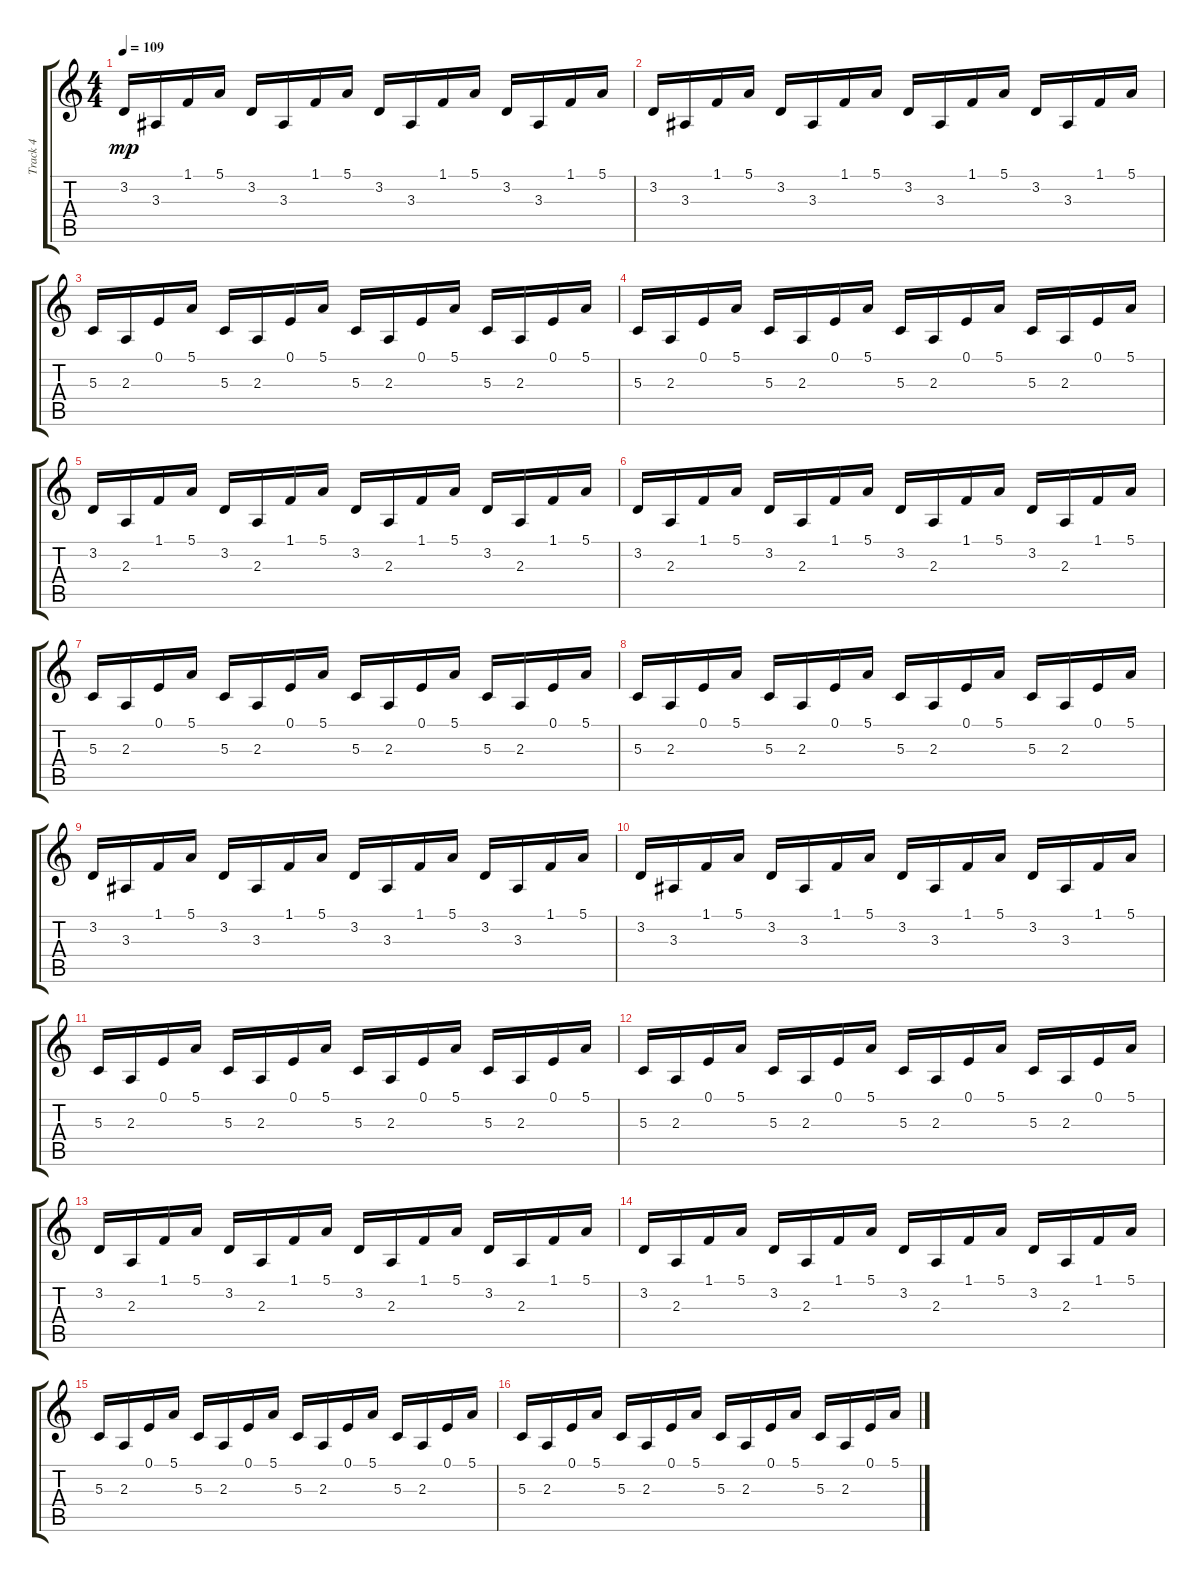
\track ("Track 4" "Track 4") {instrument electricpiano1}
\staff {score tabs}
\tuning (E4 B3 G3 D3 A2 E2) {hide}
\ts (4 4)
\tempo 109
\clef g2
\ks c
3.2.16{dy mp} 3.3.16 1.1.16 5.1.16 3.2.16 3.3.16 1.1.16 5.1.16 3.2.16 3.3.16 1.1.16 5.1.16 3.2.16 3.3.16 1.1.16 5.1.16 |
3.2.16 3.3.16 1.1.16 5.1.16 3.2.16 3.3.16 1.1.16 5.1.16 3.2.16 3.3.16 1.1.16 5.1.16 3.2.16 3.3.16 1.1.16 5.1.16 |
5.3.16 2.3.16 0.1.16 5.1.16 5.3.16 2.3.16 0.1.16 5.1.16 5.3.16 2.3.16 0.1.16 5.1.16 5.3.16 2.3.16 0.1.16 5.1.16 |
5.3.16 2.3.16 0.1.16 5.1.16 5.3.16 2.3.16 0.1.16 5.1.16 5.3.16 2.3.16 0.1.16 5.1.16 5.3.16 2.3.16 0.1.16 5.1.16 |
3.2.16 2.3.16 1.1.16 5.1.16 3.2.16 2.3.16 1.1.16 5.1.16 3.2.16 2.3.16 1.1.16 5.1.16 3.2.16 2.3.16 1.1.16 5.1.16 |
3.2.16 2.3.16 1.1.16 5.1.16 3.2.16 2.3.16 1.1.16 5.1.16 3.2.16 2.3.16 1.1.16 5.1.16 3.2.16 2.3.16 1.1.16 5.1.16 |
5.3.16 2.3.16 0.1.16 5.1.16 5.3.16 2.3.16 0.1.16 5.1.16 5.3.16 2.3.16 0.1.16 5.1.16 5.3.16 2.3.16 0.1.16 5.1.16 |
5.3.16 2.3.16 0.1.16 5.1.16 5.3.16 2.3.16 0.1.16 5.1.16 5.3.16 2.3.16 0.1.16 5.1.16 5.3.16 2.3.16 0.1.16 5.1.16 |
3.2.16 3.3.16 1.1.16 5.1.16 3.2.16 3.3.16 1.1.16 5.1.16 3.2.16 3.3.16 1.1.16 5.1.16 3.2.16 3.3.16 1.1.16 5.1.16 |
3.2.16 3.3.16 1.1.16 5.1.16 3.2.16 3.3.16 1.1.16 5.1.16 3.2.16 3.3.16 1.1.16 5.1.16 3.2.16 3.3.16 1.1.16 5.1.16 |
5.3.16 2.3.16 0.1.16 5.1.16 5.3.16 2.3.16 0.1.16 5.1.16 5.3.16 2.3.16 0.1.16 5.1.16 5.3.16 2.3.16 0.1.16 5.1.16 |
5.3.16 2.3.16 0.1.16 5.1.16 5.3.16 2.3.16 0.1.16 5.1.16 5.3.16 2.3.16 0.1.16 5.1.16 5.3.16 2.3.16 0.1.16 5.1.16 |
3.2.16 2.3.16 1.1.16 5.1.16 3.2.16 2.3.16 1.1.16 5.1.16 3.2.16 2.3.16 1.1.16 5.1.16 3.2.16 2.3.16 1.1.16 5.1.16 |
3.2.16 2.3.16 1.1.16 5.1.16 3.2.16 2.3.16 1.1.16 5.1.16 3.2.16 2.3.16 1.1.16 5.1.16 3.2.16 2.3.16 1.1.16 5.1.16 |
5.3.16 2.3.16 0.1.16 5.1.16 5.3.16 2.3.16 0.1.16 5.1.16 5.3.16 2.3.16 0.1.16 5.1.16 5.3.16 2.3.16 0.1.16 5.1.16 |
5.3.16 2.3.16 0.1.16 5.1.16 5.3.16 2.3.16 0.1.16 5.1.16 5.3.16 2.3.16 0.1.16 5.1.16 5.3.16 2.3.16 0.1.16 5.1.16
